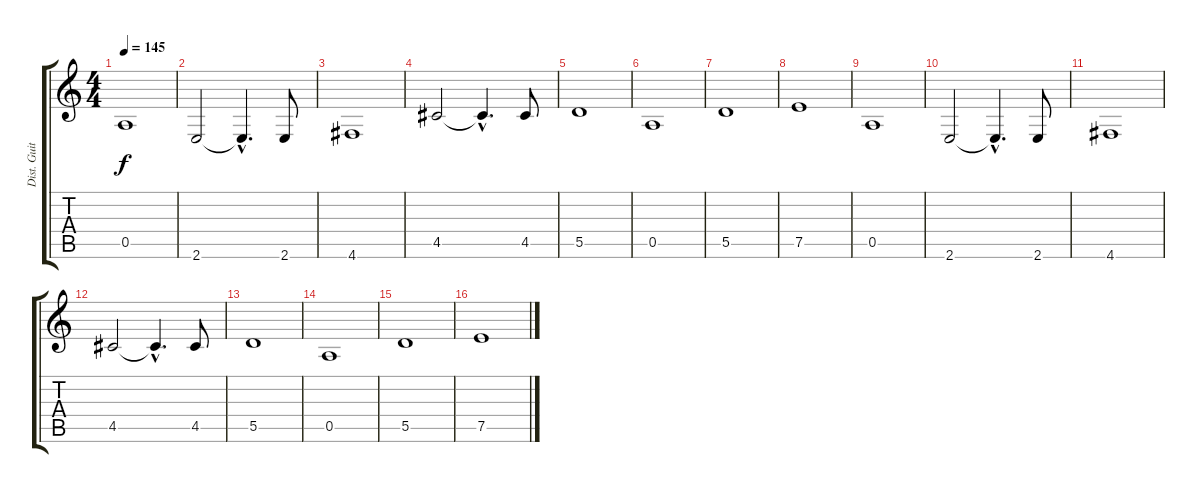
\track ("Dist. Guitar 2" "Dist. Guit") {instrument distortionguitar}
\staff {score tabs}
\tuning (E4 B3 G3 D3 A2 D2) {hide}
\ts (4 4)
\tempo 145
\clef g2
\ks c
0.5.1{dy f instrument harpsichord} |
2.6.2 2.6{hac t}.4{d} 2.6.8 |
4.6.1 |
4.5.2 4.5{hac t}.4{d} 4.5.8 |
5.5.1 |
0.5.1 |
5.5.1 |
7.5.1 |
0.5.1 |
2.6.2 2.6{hac t}.4{d} 2.6.8 |
4.6.1 |
4.5.2 4.5{hac t}.4{d} 4.5.8 |
5.5.1 |
0.5.1 |
5.5.1 |
7.5.1
